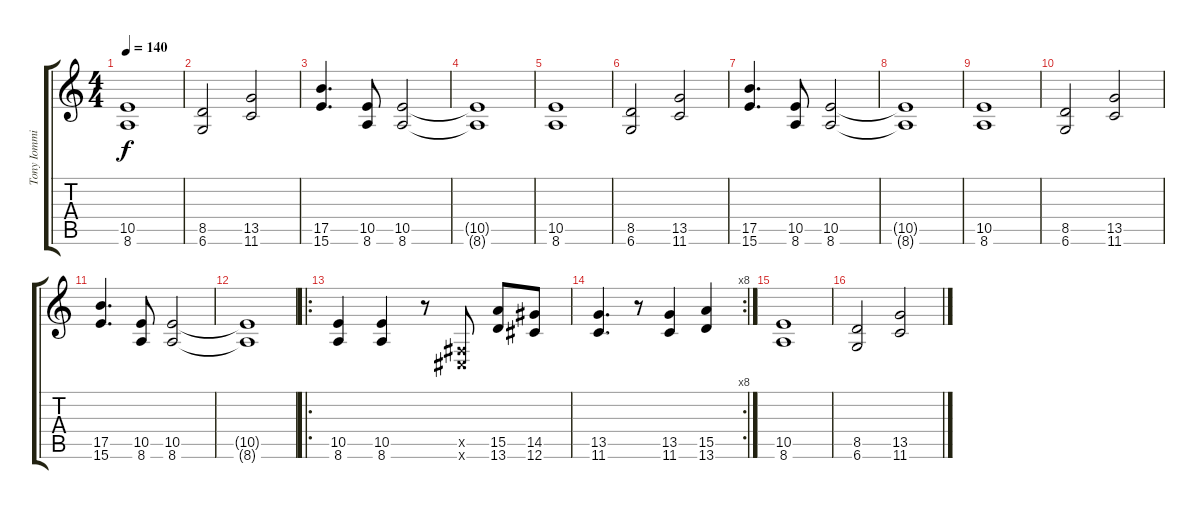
\track ("Tony Iommi" "Tony Iommi") {instrument distortionguitar}
\staff {score tabs}
\tuning (Db4 Ab3 E3 B2 Gb2 Db2) {hide}
\ts (4 4)
\tempo 140
\clef g2
\ks c
(10.5 8.6).1{dy f} |
(8.5 6.6).2 (13.5 11.6).2 |
(17.5 15.6).4{d} (10.5 8.6).8 (10.5 8.6).2 |
(10.5{t} 8.6{t}).1 |
(10.5 8.6).1 |
(8.5 6.6).2 (13.5 11.6).2 |
(17.5 15.6).4{d} (10.5 8.6).8 (10.5 8.6).2 |
(10.5{t} 8.6{t}).1 |
(10.5 8.6).1 |
(8.5 6.6).2 (13.5 11.6).2 |
(17.5 15.6).4{d} (10.5 8.6).8 (10.5 8.6).2 |
(10.5{t} 8.6{t}).1 |
\ro
(10.5 8.6).4 (10.5 8.6).4 r.8 (0.5{x} 0.6{x}).8 (15.5 13.6).8 (14.5 12.6).8 |
\rc 8
(13.5 11.6).4{d} r.8 (13.5 11.6).4 (15.5 13.6).4 |
(10.5 8.6).1 |
(8.5 6.6).2 (13.5 11.6).2
